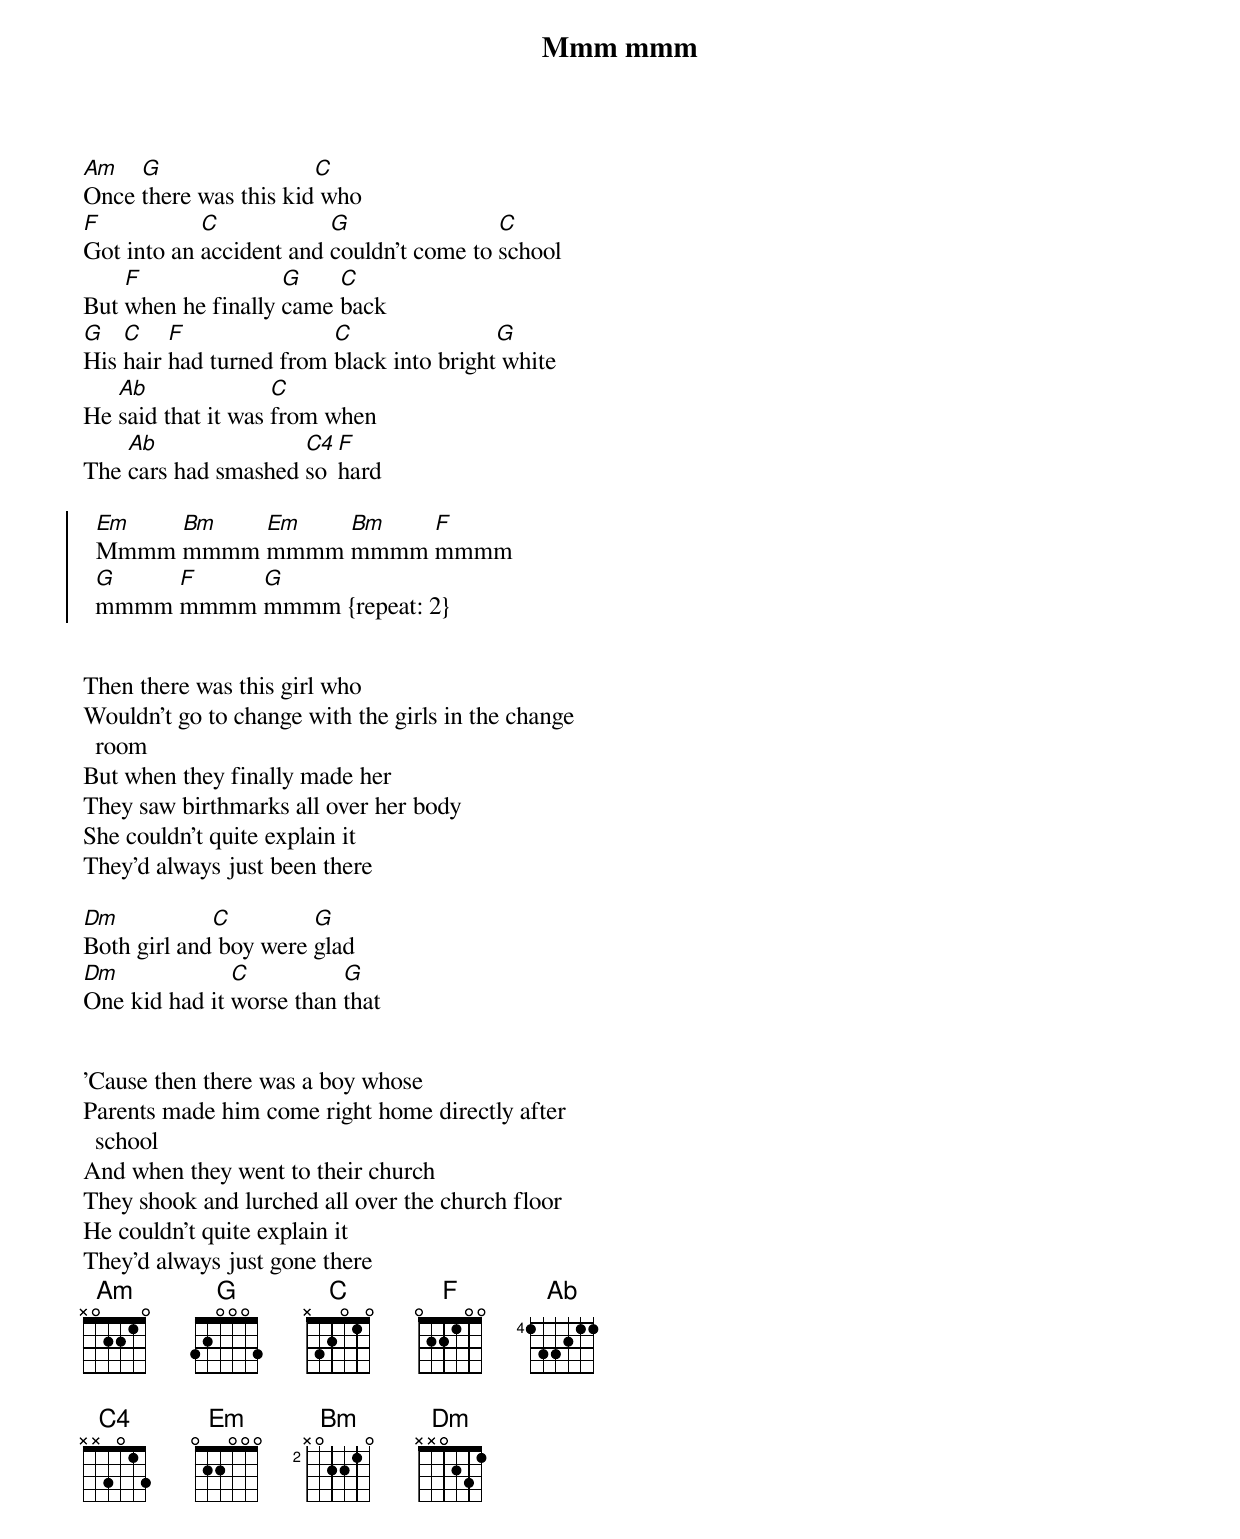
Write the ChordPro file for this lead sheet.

{title: Mmm mmm}
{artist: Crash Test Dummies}
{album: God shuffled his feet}
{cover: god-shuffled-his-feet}
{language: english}
{columns: 2}
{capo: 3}
{define: C frets X 3 2 0 1 0}
{define: Em frets 0 2 2 0 0 0}
{define: F base-fret 1 frets 0 2 2 1 0 0}
{define: C4 frets 0 3 3 0 0 0 special}
{define: G frets 3 2 0 0 0 3}
{define: Am frets X 0 2 2 1 0}
{define: A& base-fret 4 frets 0 2 2 1 0 0}
{define: Bm base-fret 2 frets X 0 2 2 1 0}

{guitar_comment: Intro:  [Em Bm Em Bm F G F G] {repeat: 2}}


[Am]Once [G]there was this kid[C] who
[F]Got into an [C]accident and [G]couldn't come to [C]school
But [F]when he finally [G]came [C]back
[G]His [C]hair [F]had turned from [C]black into bright[G] white
He [Ab]said that it was [C]from when
The [Ab]cars had smashed [C4]so [F]hard

{start_of_chorus}
  [Em]Mmmm [Bm]mmmm [Em]mmmm [Bm]mmmm [F]mmmm [G]mmmm [F]mmmm [G]mmmm {repeat: 2}
{end_of_chorus}


Then there was this girl who
Wouldn't go to change with the girls in the change room
But when they finally made her
They saw birthmarks all over her body
She couldn't quite explain it
They'd always just been there

{start_of_bridge}
[Dm]Both girl and[C] boy were [G]glad
[Dm]One kid had it [C]worse than [G]that
{end_of_bridge}


'Cause then there was a boy whose
Parents made him come right home directly after school
And when they went to their church
They shook and lurched all over the church floor
He couldn't quite explain it
They'd always just gone there
